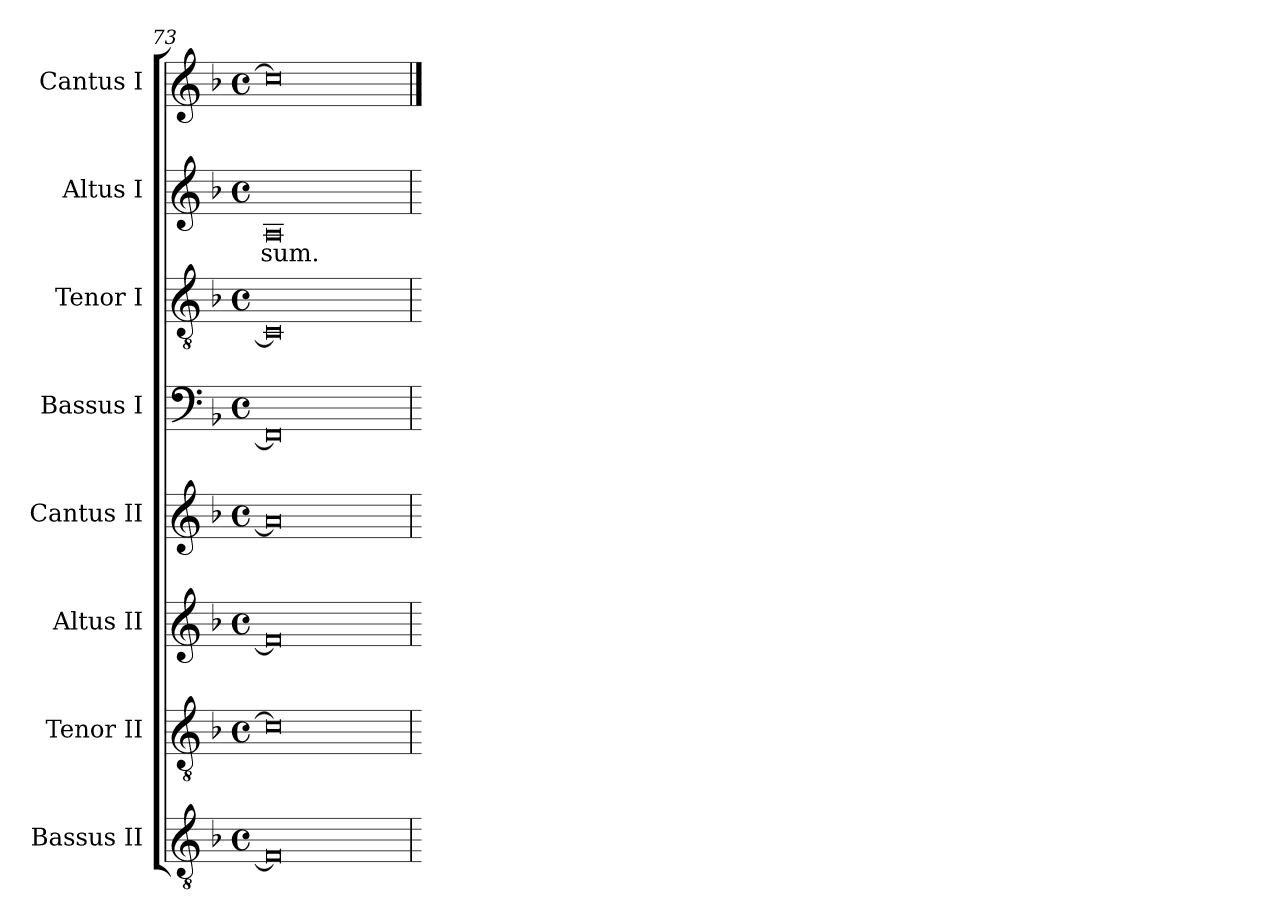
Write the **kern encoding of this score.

**kern	**kern	**kern	**kern	**kern	**kern	**kern	**text	**kern
*part8	*part7	*part6	*part5	*part4	*part3	*part2	*part2	*part1
*staff8	*staff7	*staff6	*staff5	*staff4	*staff3	*staff2	*staff2	*staff1
*I"Bassus II	*I"Tenor II	*I"Altus II	*I"Cantus II	*I"Bassus I	*I"Tenor I	*I"Altus I	*	*I"Cantus I
*clefGv2	*clefGv2	*clefG2	*clefG2	*clefF4	*clefGv2	*clefG2	*	*clefG2
*k[b-]	*k[b-]	*k[b-]	*k[b-]	*k[b-]	*k[b-]	*k[b-]	*	*k[b-]
*F:	*F:	*F:	*F:	*F:	*F:	*F:	*	*F:
*M4/4	*M4/4	*M4/4	*M4/4	*M4/4	*M4/4	*M4/4	*	*M4/4
*met(c)	*met(c)	*met(c)	*met(c)	*met(c)	*met(c)	*met(c)	*	*met(c)
=73	=73	=73	=73	=73	=73	=73	=73	=73
!	!	!	!	!	!	!	!LO:LY:b:cj	!
0F]	0c]	0f]	0a]	0FF]	0C]	0A	sum.	0cc]
=	=	=	=	=	=	=	==	==
*-	*-	*-	*-	*-	*-	*-	*-	*-
